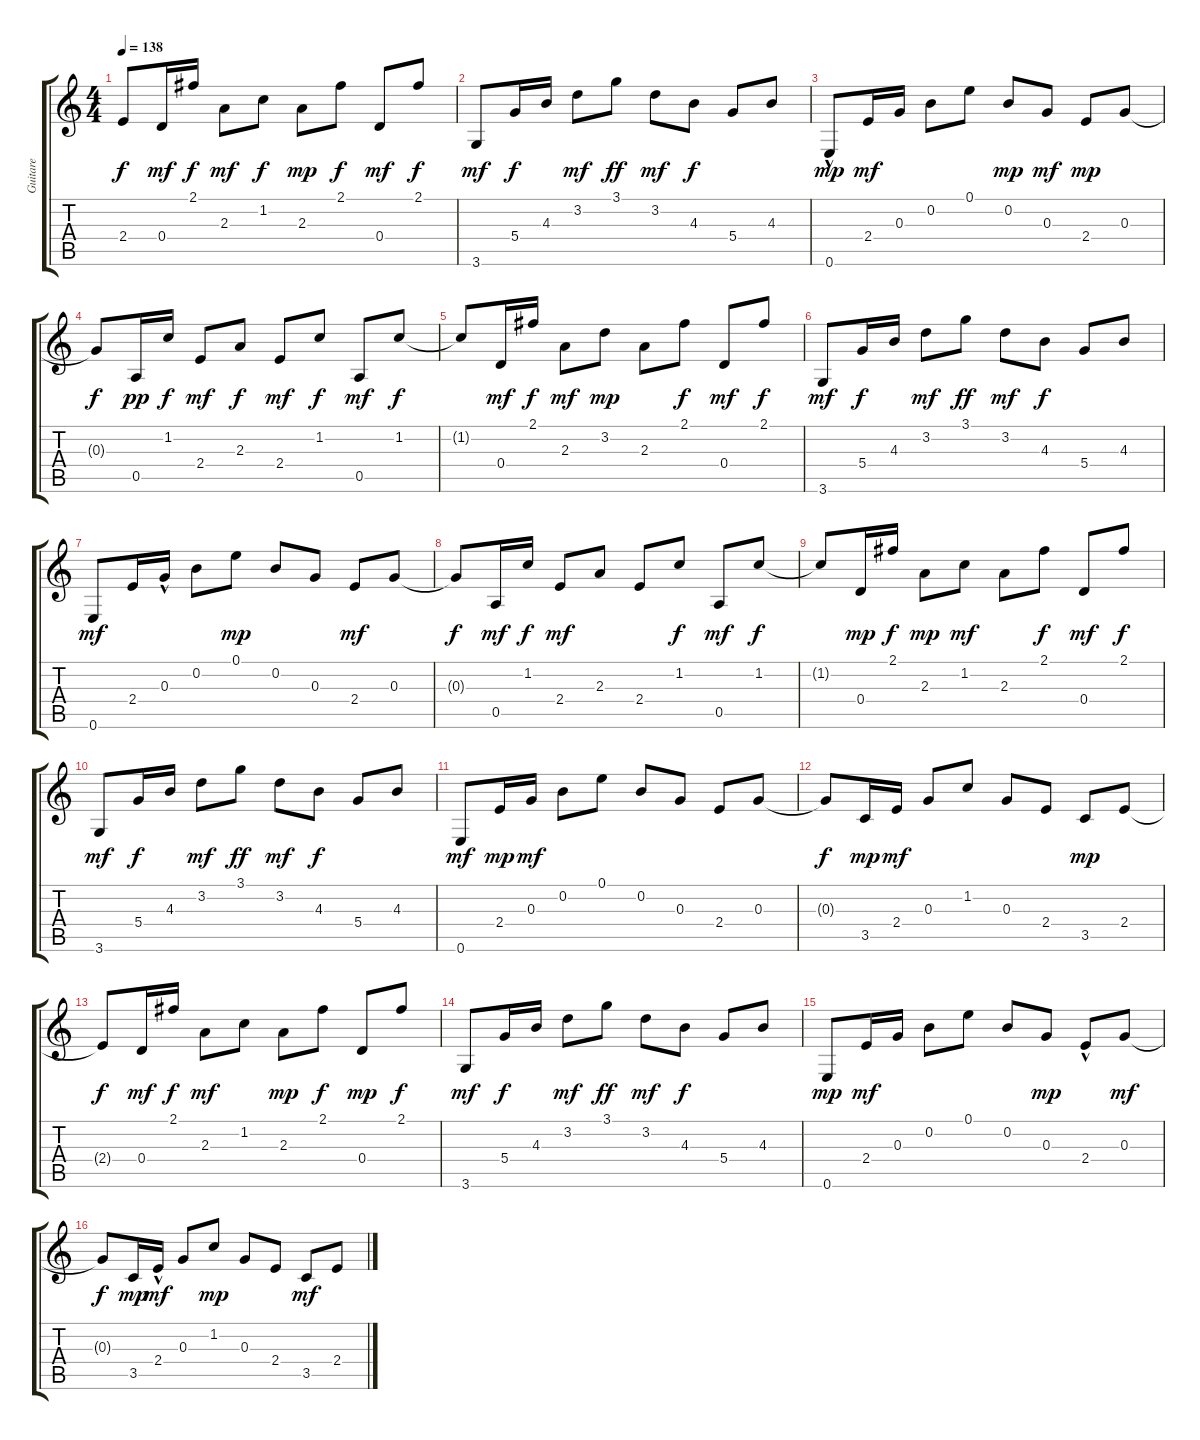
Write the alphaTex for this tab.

\track ("Guitare" "Guitare") {instrument electricguitarjazz}
\staff {score tabs}
\tuning (E4 B3 G3 D3 A2 E2) {hide}
\ts (4 4)
\tempo 138
\clef g2
\ks c
2.4{t}.8{dy f} 0.4.16{dy mf} 2.1.16{dy f} 2.3.8{dy mf} 1.2.8{dy f} 2.3.8{dy mp} 2.1.8{dy f} 0.4.8{dy mf} 2.1.8{dy f} |
3.6.8{dy mf} 5.4.16{dy f} 4.3.16 3.2.8{dy mf} 3.1.8{dy ff} 3.2.8{dy mf} 4.3.8{dy f} 5.4.8 4.3.8 |
0.6{hac}.8{dy mp} 2.4.16{dy mf} 0.3.16 0.2.8 0.1.8 0.2.8{dy mp} 0.3.8{dy mf} 2.4.8{dy mp} 0.3.8 |
0.3{t}.8{dy f} 0.5.16{dy pp} 1.2.16{dy f} 2.4.8{dy mf} 2.3.8{dy f} 2.4.8{dy mf} 1.2.8{dy f} 0.5.8{dy mf} 1.2.8{dy f} |
1.2{t}.8 0.4.16{dy mf} 2.1.16{dy f} 2.3.8{dy mf} 3.2.8{dy mp} 2.3.8 2.1.8{dy f} 0.4.8{dy mf} 2.1.8{dy f} |
3.6.8{dy mf} 5.4.16{dy f} 4.3.16 3.2.8{dy mf} 3.1.8{dy ff} 3.2.8{dy mf} 4.3.8{dy f} 5.4.8 4.3.8 |
0.6.8{dy mf} 2.4.16 0.3{hac}.16 0.2.8 0.1.8{dy mp} 0.2.8 0.3.8 2.4.8{dy mf} 0.3.8 |
0.3{t}.8{dy f} 0.5.16{dy mf} 1.2.16{dy f} 2.4.8{dy mf} 2.3.8 2.4.8 1.2.8{dy f} 0.5.8{dy mf} 1.2.8{dy f} |
1.2{t}.8 0.4.16{dy mp} 2.1.16{dy f} 2.3.8{dy mp} 1.2.8{dy mf} 2.3.8 2.1.8{dy f} 0.4.8{dy mf} 2.1.8{dy f} |
3.6.8{dy mf} 5.4.16{dy f} 4.3.16 3.2.8{dy mf} 3.1.8{dy ff} 3.2.8{dy mf} 4.3.8{dy f} 5.4.8 4.3.8 |
0.6.8{dy mf} 2.4.16{dy mp} 0.3.16{dy mf} 0.2.8 0.1.8 0.2.8 0.3.8 2.4.8 0.3.8 |
0.3{t}.8{dy f} 3.5.16{dy mp} 2.4.16{dy mf} 0.3.8 1.2.8 0.3.8 2.4.8 3.5.8{dy mp} 2.4.8 |
2.4{t}.8{dy f} 0.4.16{dy mf} 2.1.16{dy f} 2.3.8{dy mf} 1.2.8 2.3.8{dy mp} 2.1.8{dy f} 0.4.8{dy mp} 2.1.8{dy f} |
3.6.8{dy mf} 5.4.16{dy f} 4.3.16 3.2.8{dy mf} 3.1.8{dy ff} 3.2.8{dy mf} 4.3.8{dy f} 5.4.8 4.3.8 |
0.6.8{dy mp} 2.4.16{dy mf} 0.3.16 0.2.8 0.1.8 0.2.8 0.3.8{dy mp} 2.4{hac}.8 0.3.8{dy mf} |
0.3{t}.8{dy f} 3.5.16{dy mp} 2.4{hac}.16{dy mf} 0.3.8 1.2.8{dy mp} 0.3.8 2.4.8 3.5.8{dy mf} 2.4.8
